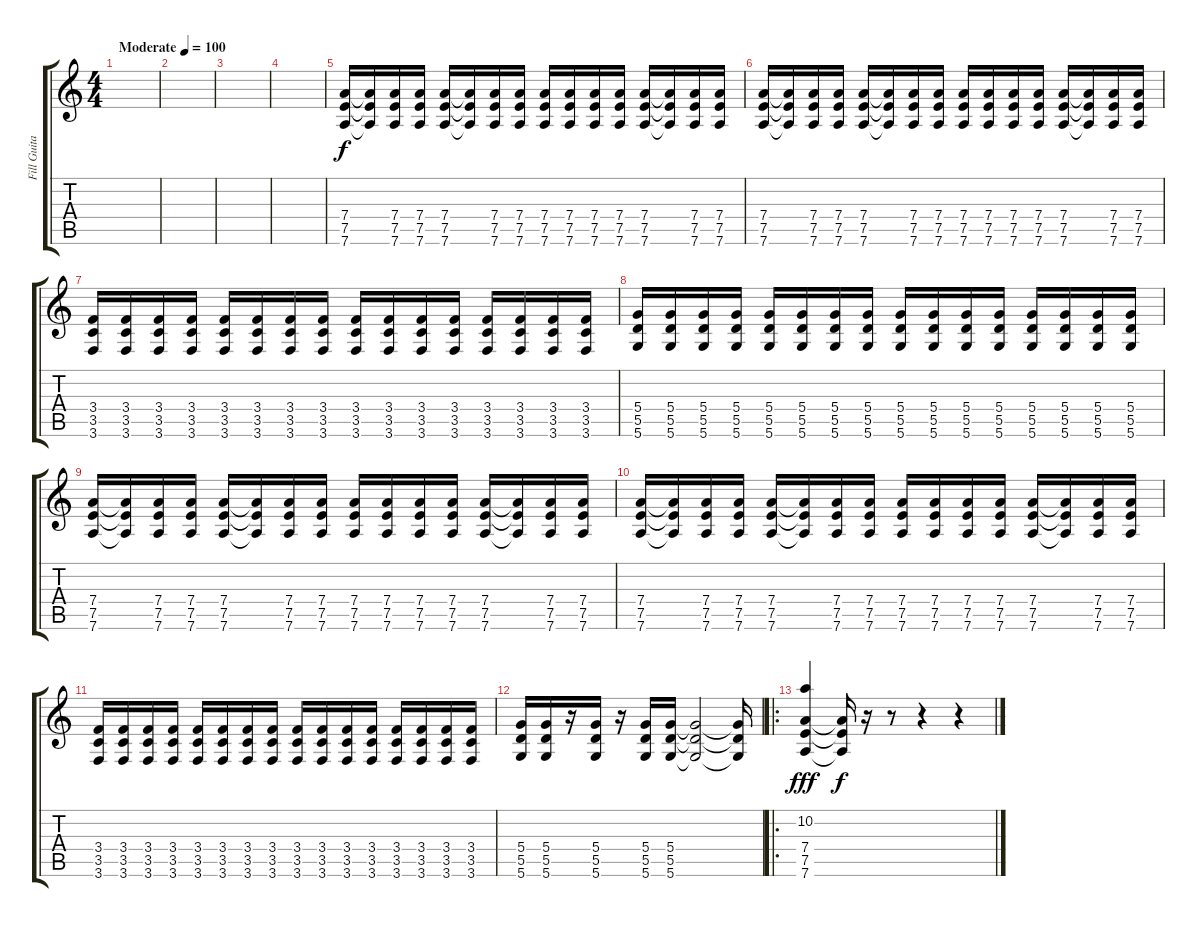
\track ("Fill Guitar" "Fill Guita") {instrument overdrivenguitar}
\staff {score tabs}
\tuning (E4 B3 G3 D3 A2 D2) {hide}
\ts (4 4)
\tempo (100 "Moderate")
\clef g2
\ks c
|
|
|
|
(7.4 7.5 7.6).16 (7.4{t} 7.5{t} 7.6{t}).16 (7.4 7.5 7.6).16 (7.4 7.5 7.6).16 (7.4 7.5 7.6).16 (7.4{t} 7.5{t} 7.6{t}).16 (7.4 7.5 7.6).16 (7.4 7.5 7.6).16 (7.4 7.5 7.6).16 (7.4 7.5 7.6).16 (7.4 7.5 7.6).16 (7.4 7.5 7.6).16 (7.4 7.5 7.6).16 (7.4{t} 7.5{t} 7.6{t}).16 (7.4 7.5 7.6).16 (7.4 7.5 7.6).16 |
(7.4 7.5 7.6).16 (7.4{t} 7.5{t} 7.6{t}).16 (7.4 7.5 7.6).16 (7.4 7.5 7.6).16 (7.4 7.5 7.6).16 (7.4{t} 7.5{t} 7.6{t}).16 (7.4 7.5 7.6).16 (7.4 7.5 7.6).16 (7.4 7.5 7.6).16 (7.4 7.5 7.6).16 (7.4 7.5 7.6).16 (7.4 7.5 7.6).16 (7.4 7.5 7.6).16 (7.4{t} 7.5{t} 7.6{t}).16 (7.4 7.5 7.6).16 (7.4 7.5 7.6).16 |
(3.4 3.5 3.6).16 (3.4 3.5 3.6).16 (3.4 3.5 3.6).16 (3.4 3.5 3.6).16 (3.4 3.5 3.6).16 (3.4 3.5 3.6).16 (3.4 3.5 3.6).16 (3.4 3.5 3.6).16 (3.4 3.5 3.6).16 (3.4 3.5 3.6).16 (3.4 3.5 3.6).16 (3.4 3.5 3.6).16 (3.4 3.5 3.6).16 (3.4 3.5 3.6).16 (3.4 3.5 3.6).16 (3.4 3.5 3.6).16 |
(5.4 5.5 5.6).16 (5.4 5.5 5.6).16 (5.4 5.5 5.6).16 (5.4 5.5 5.6).16 (5.4 5.5 5.6).16 (5.4 5.5 5.6).16 (5.4 5.5 5.6).16 (5.4 5.5 5.6).16 (5.4 5.5 5.6).16 (5.4 5.5 5.6).16 (5.4 5.5 5.6).16 (5.4 5.5 5.6).16 (5.4 5.5 5.6).16 (5.4 5.5 5.6).16 (5.4 5.5 5.6).16 (5.4 5.5 5.6).16 |
(7.4 7.5 7.6).16 (7.4{t} 7.5{t} 7.6{t}).16 (7.4 7.5 7.6).16 (7.4 7.5 7.6).16 (7.4 7.5 7.6).16 (7.4{t} 7.5{t} 7.6{t}).16 (7.4 7.5 7.6).16 (7.4 7.5 7.6).16 (7.4 7.5 7.6).16 (7.4 7.5 7.6).16 (7.4 7.5 7.6).16 (7.4 7.5 7.6).16 (7.4 7.5 7.6).16 (7.4{t} 7.5{t} 7.6{t}).16 (7.4 7.5 7.6).16 (7.4 7.5 7.6).16 |
(7.4 7.5 7.6).16 (7.4{t} 7.5{t} 7.6{t}).16 (7.4 7.5 7.6).16 (7.4 7.5 7.6).16 (7.4 7.5 7.6).16 (7.4{t} 7.5{t} 7.6{t}).16 (7.4 7.5 7.6).16 (7.4 7.5 7.6).16 (7.4 7.5 7.6).16 (7.4 7.5 7.6).16 (7.4 7.5 7.6).16 (7.4 7.5 7.6).16 (7.4 7.5 7.6).16 (7.4{t} 7.5{t} 7.6{t}).16 (7.4 7.5 7.6).16 (7.4 7.5 7.6).16 |
(3.4 3.5 3.6).16 (3.4 3.5 3.6).16 (3.4 3.5 3.6).16 (3.4 3.5 3.6).16 (3.4 3.5 3.6).16 (3.4 3.5 3.6).16 (3.4 3.5 3.6).16 (3.4 3.5 3.6).16 (3.4 3.5 3.6).16 (3.4 3.5 3.6).16 (3.4 3.5 3.6).16 (3.4 3.5 3.6).16 (3.4 3.5 3.6).16 (3.4 3.5 3.6).16 (3.4 3.5 3.6).16 (3.4 3.5 3.6).16 |
(5.4 5.5 5.6).16 (5.4 5.5 5.6).16 r.16 (5.4 5.5 5.6).16 r.16 (5.4 5.5 5.6).16 (5.4 5.5 5.6).16 (5.4{t} 5.5{t} 5.6{t}).2 (5.4{t} 5.5{t} 5.6{t}).16 |
\ro
(10.2 7.4 7.5 7.6).4{dy fff} (7.4{t} 7.5{t} 7.6{t}).16{dy f} r.16 r.8 r.4 r.4
